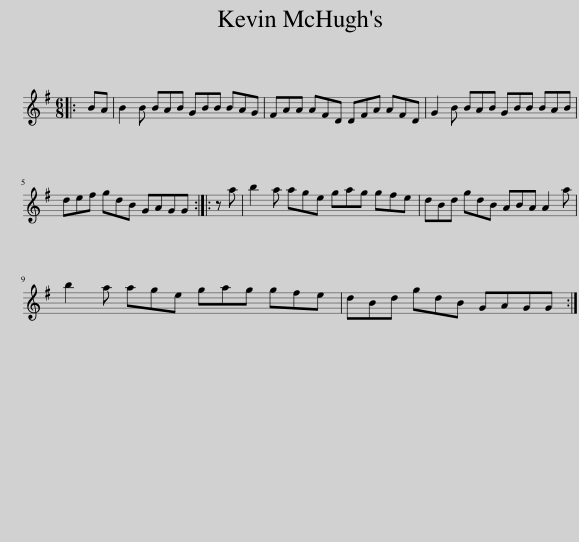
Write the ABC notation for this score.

X:1
L:1/8
M:6/8
I:linebreak $
K:G
V:1 treble
V:1
|: BA | B2 B BAB GBB BAG | FAA AFD DFA AFD | G2 B BAB GBB BAB |$ def gdB GAGG :: %5
 z a | b2 a age gag gfe | dBd gdB ABA A2 a |$ b2 a age gag gfe | dBd gdB GAGG :| %10
